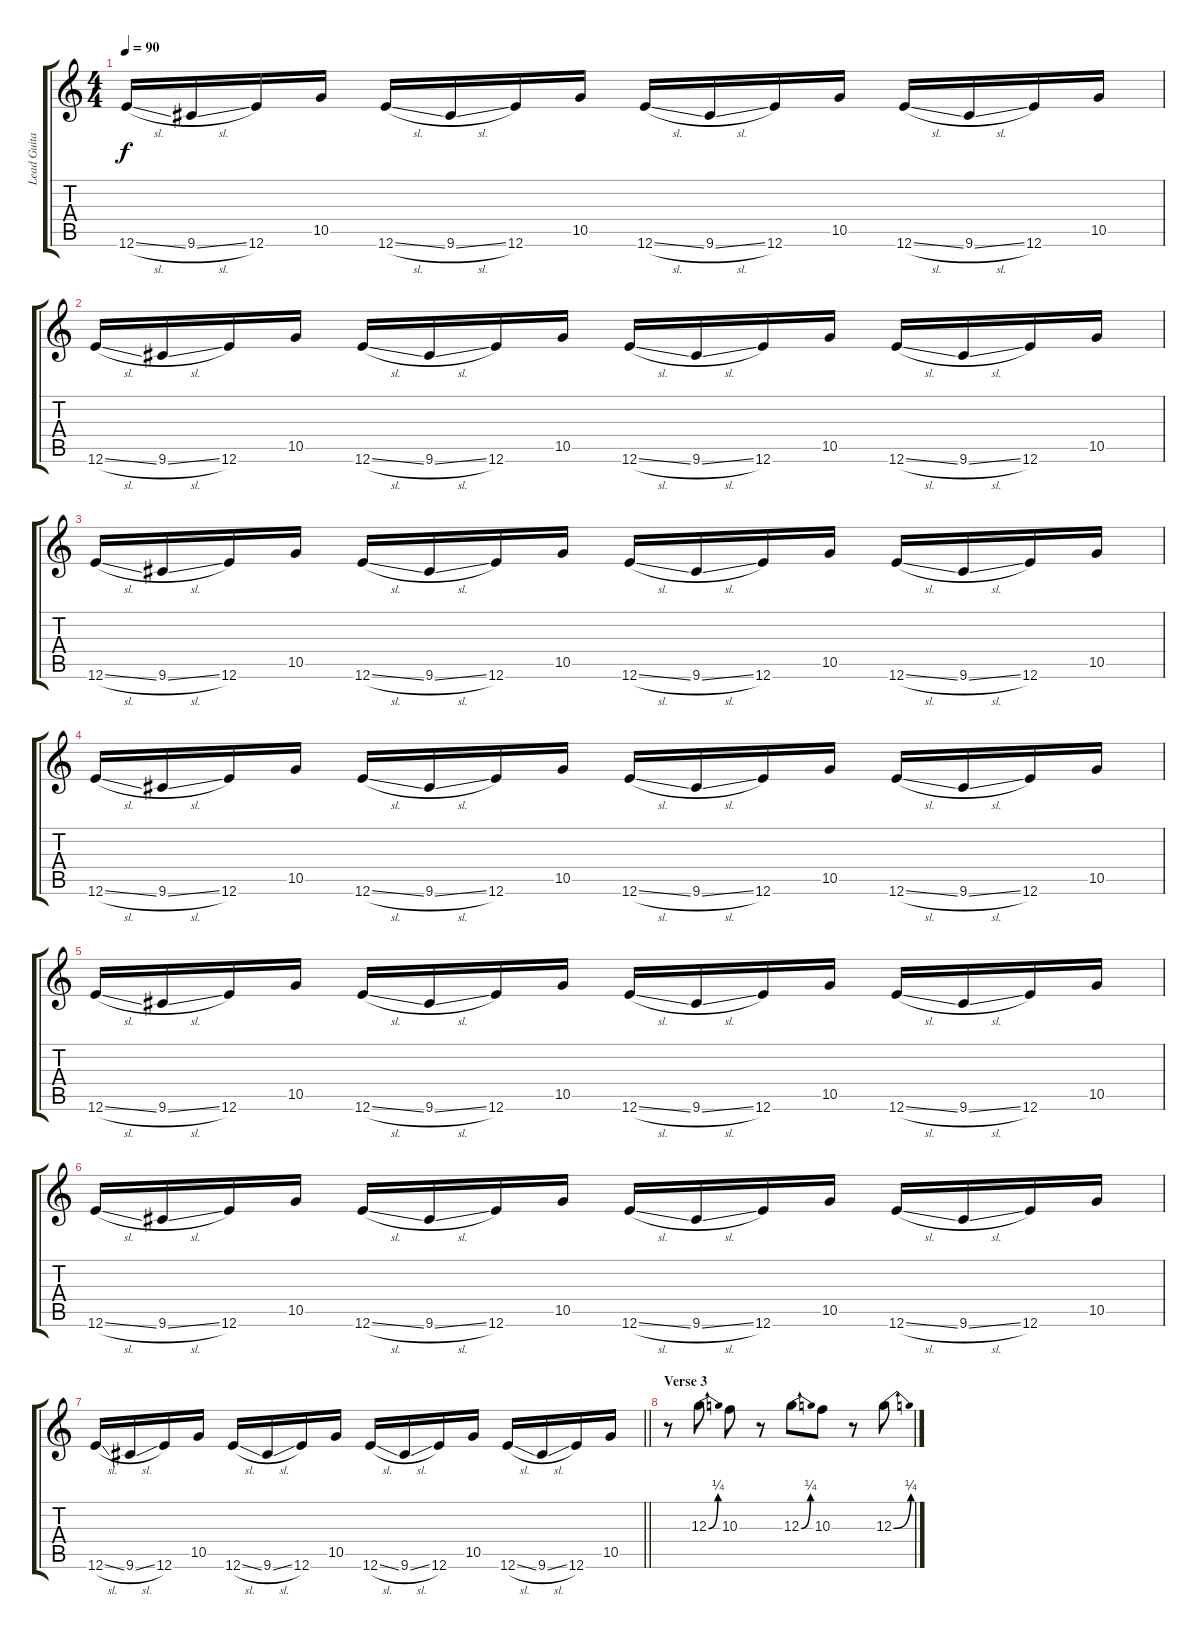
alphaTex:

\track ("Lead Guitar" "Lead Guita") {instrument distortionguitar}
\staff {score tabs}
\tuning (E4 B3 G3 D3 A2 E2) {hide}
\ts (4 4)
\tempo 90
\clef g2
\ks c
12.6{sl}.16{dy f} 9.6{sl}.16 12.6.16 10.5.16 12.6{sl}.16 9.6{sl}.16 12.6.16 10.5.16 12.6{sl}.16 9.6{sl}.16 12.6.16 10.5.16 12.6{sl}.16 9.6{sl}.16 12.6.16 10.5.16 |
12.6{sl}.16 9.6{sl}.16 12.6.16 10.5.16 12.6{sl}.16 9.6{sl}.16 12.6.16 10.5.16 12.6{sl}.16 9.6{sl}.16 12.6.16 10.5.16 12.6{sl}.16 9.6{sl}.16 12.6.16 10.5.16 |
12.6{sl}.16 9.6{sl}.16 12.6.16 10.5.16 12.6{sl}.16 9.6{sl}.16 12.6.16 10.5.16 12.6{sl}.16 9.6{sl}.16 12.6.16 10.5.16 12.6{sl}.16 9.6{sl}.16 12.6.16 10.5.16 |
12.6{sl}.16 9.6{sl}.16 12.6.16 10.5.16 12.6{sl}.16 9.6{sl}.16 12.6.16 10.5.16 12.6{sl}.16 9.6{sl}.16 12.6.16 10.5.16 12.6{sl}.16 9.6{sl}.16 12.6.16 10.5.16 |
12.6{sl}.16 9.6{sl}.16 12.6.16 10.5.16 12.6{sl}.16 9.6{sl}.16 12.6.16 10.5.16 12.6{sl}.16 9.6{sl}.16 12.6.16 10.5.16 12.6{sl}.16 9.6{sl}.16 12.6.16 10.5.16 |
12.6{sl}.16 9.6{sl}.16 12.6.16 10.5.16 12.6{sl}.16 9.6{sl}.16 12.6.16 10.5.16 12.6{sl}.16 9.6{sl}.16 12.6.16 10.5.16 12.6{sl}.16 9.6{sl}.16 12.6.16 10.5.16 |
\barLineRight lightlight
12.6{sl}.16 9.6{sl}.16 12.6.16 10.5.16 12.6{sl}.16 9.6{sl}.16 12.6.16 10.5.16 12.6{sl}.16 9.6{sl}.16 12.6.16 10.5.16 12.6{sl}.16 9.6{sl}.16 12.6.16 10.5.16 |
\section ("" "Verse 3")
r.8 12.3{be (bend 0 0 60 1)}.8 10.3.8 r.8 12.3{be (bend 0 0 60 1)}.8 10.3.8 r.8 12.3{be (bend 0 0 60 1)}.8
